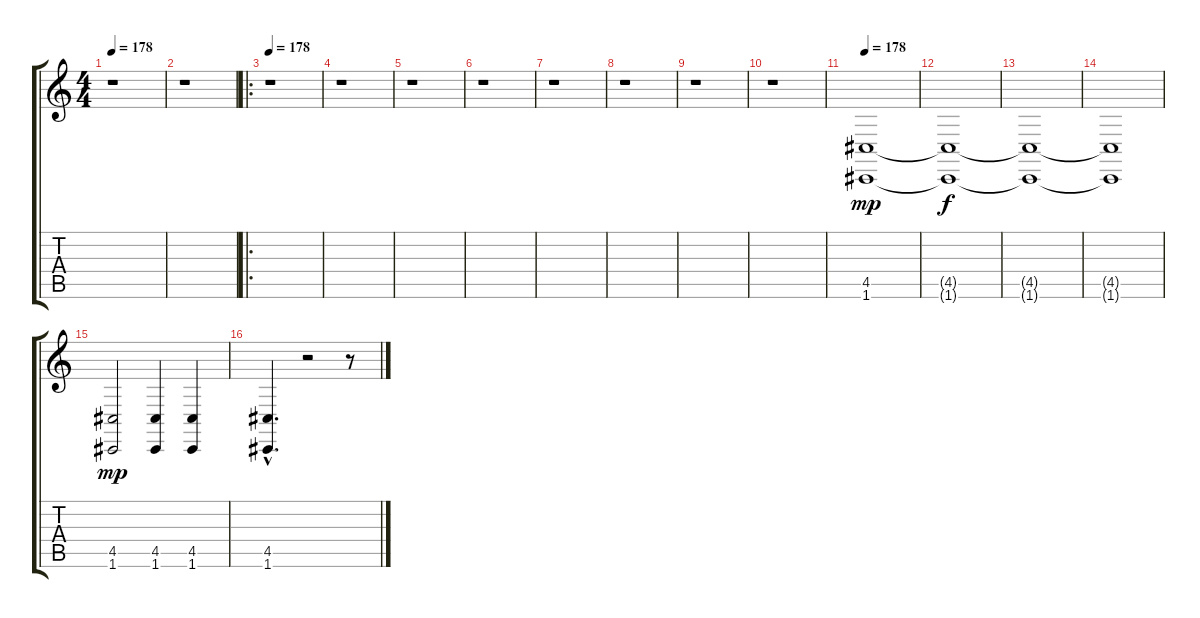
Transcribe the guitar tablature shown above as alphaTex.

\track "" {instrument churchorgan}
\staff {score tabs}
\tuning (E4 B3 G3 D3 A2 C2) {hide}
\ts (4 4)
\tempo 178
\clef g2
\ks c
r.1{dy f} |
r.1 |
\ro
\tempo 178
r.1 |
r.1 |
r.1 |
r.1 |
r.1 |
r.1 |
r.1 |
r.1 |
\tempo 178
(4.5 1.6).1{dy mp volume 13 balance 8 instrument churchorgan} |
(4.5{t} 1.6{t}).1{dy f} |
(4.5{t} 1.6{t}).1 |
(4.5{t} 1.6{t}).1 |
(4.5 1.6).2{dy mp} (4.5 1.6).4 (4.5 1.6).4 |
(4.5{hac} 1.6{hac}).4{d} r.2 r.8
